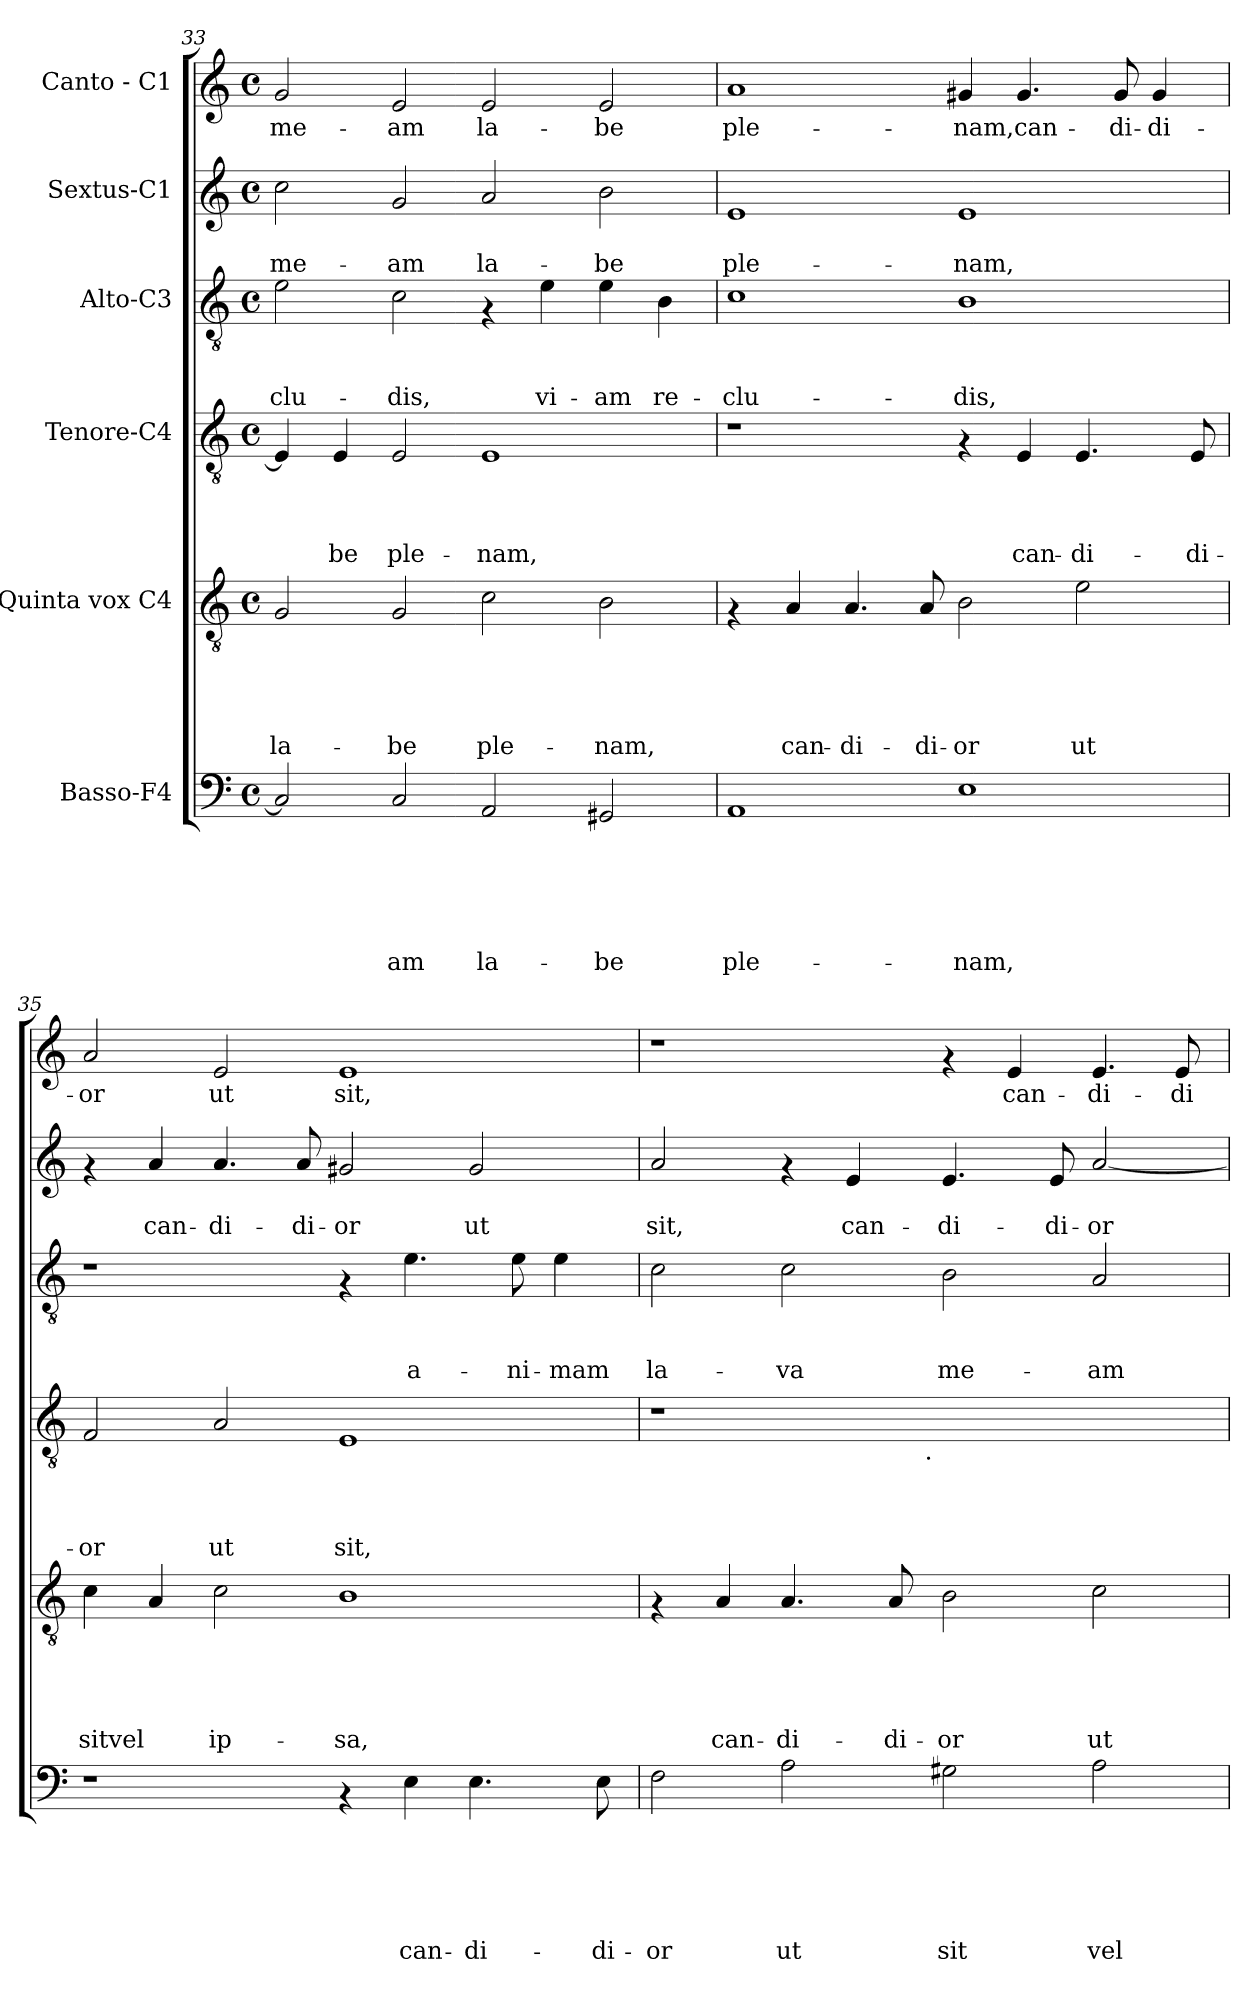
**kern	**text	**text	**text	**text	**text	**text	**kern	**text	**text	**text	**text	**text	**kern	**text	**text	**text	**text	**kern	**text	**text	**text	**kern	**text	**text	**kern	**text
*part6	*part6	*part6	*part6	*part6	*part6	*part6	*part5	*part5	*part5	*part5	*part5	*part5	*part4	*part4	*part4	*part4	*part4	*part3	*part3	*part3	*part3	*part2	*part2	*part2	*part1	*part1
*staff6	*staff6	*staff6	*staff6	*staff6	*staff6	*staff6	*staff5	*staff5	*staff5	*staff5	*staff5	*staff5	*staff4	*staff4	*staff4	*staff4	*staff4	*staff3	*staff3	*staff3	*staff3	*staff2	*staff2	*staff2	*staff1	*staff1
*I"Basso-F4	*	*	*	*	*	*	*I"Quinta vox C4	*	*	*	*	*	*I"Tenore-C4	*	*	*	*	*I"Alto-C3	*	*	*	*I"Sextus-C1	*	*	*I"Canto - C1	*
*clefF4	*	*	*	*	*	*	*clefGv2	*	*	*	*	*	*clefGv2	*	*	*	*	*clefGv2	*	*	*	*clefG2	*	*	*clefG2	*
*k[]	*	*	*	*	*	*	*k[]	*	*	*	*	*	*k[]	*	*	*	*	*k[]	*	*	*	*k[]	*	*	*k[]	*
*C:	*	*	*	*	*	*	*C:	*	*	*	*	*	*C:	*	*	*	*	*C:	*	*	*	*C:	*	*	*C:	*
*M4/4	*	*	*	*	*	*	*M4/4	*	*	*	*	*	*M4/4	*	*	*	*	*M4/4	*	*	*	*M4/4	*	*	*M4/4	*
*met(c)	*	*	*	*	*	*	*met(c)	*	*	*	*	*	*met(c)	*	*	*	*	*met(c)	*	*	*	*met(c)	*	*	*met(c)	*
=33	=33	=33	=33	=33	=33	=33	=33	=33	=33	=33	=33	=33	=33	=33	=33	=33	=33	=33	=33	=33	=33	=33	=33	=33	=33	=33
!	!	!	!	!	!	!	!	!	!	!	!	!LO:LY:b	!	!	!	!	!	!	!	!	!LO:LY:b	!	!	!LO:LY:b	!	!LO:LY:b
2C/]	.	.	.	.	.	.	2G/	.	.	.	.	la-	4E/]	.	.	.	.	2e\	.	.	-clu-	2cc\	.	me-	2g/	me-
!	!	!	!	!	!	!	!	!	!	!	!	!	!	!	!	!	!LO:LY:b	!	!	!	!	!	!	!	!	!
.	.	.	.	.	.	.	.	.	.	.	.	.	4E/	.	.	.	-be	.	.	.	.	.	.	.	.	.
!	!	!	!	!	!	!LO:LY:b	!	!	!	!	!	!LO:LY:b	!	!	!	!	!LO:LY:b	!	!	!	!LO:LY:b	!	!	!LO:LY:b	!	!LO:LY:b
2C/	.	.	.	.	.	-am	2G/	.	.	.	.	-be	2E/	.	.	.	ple-	2c\	.	.	-dis,	2g/	.	-am	2e/	-am
!	!	!	!	!	!	!LO:LY:b	!	!	!	!	!	!LO:LY:b	!	!	!	!	!LO:LY:b	!	!	!	!	!	!	!LO:LY:b	!	!LO:LY:b
2AA/	.	.	.	.	.	la-	2c\	.	.	.	.	ple-	1E	.	.	.	-nam,	4rF	.	.	.	2a/	.	la-	2e/	la-
!	!	!	!	!	!	!	!	!	!	!	!	!	!	!	!	!	!	!	!	!	!LO:LY:b	!	!	!	!	!
.	.	.	.	.	.	.	.	.	.	.	.	.	.	.	.	.	.	4e\	.	.	vi-	.	.	.	.	.
!	!	!	!	!	!	!LO:LY:b	!	!	!	!	!	!LO:LY:b	!	!	!	!	!	!	!	!	!LO:LY:b	!	!	!LO:LY:b	!	!LO:LY:b
2GG#X/	.	.	.	.	.	-be	2B\	.	.	.	.	-nam,	.	.	.	.	.	4e\	.	.	-am	2b\	.	-be	2e/	-be
!	!	!	!	!	!	!	!	!	!	!	!	!	!	!	!	!	!	!	!	!	!LO:LY:b	!	!	!	!	!
.	.	.	.	.	.	.	.	.	.	.	.	.	.	.	.	.	.	4B\	.	.	re-	.	.	.	.	.
!!LO:PB:g=z
=34	=34	=34	=34	=34	=34	=34	=34	=34	=34	=34	=34	=34	=34	=34	=34	=34	=34	=34	=34	=34	=34	=34	=34	=34	=34	=34
!	!	!	!	!	!	!LO:LY:b	!	!	!	!	!	!	!	!	!	!	!	!	!	!	!LO:LY:b	!	!	!LO:LY:b	!	!LO:LY:b
1AA	.	.	.	.	.	ple-	4rF	.	.	.	.	.	1r	.	.	.	.	1c	.	.	-clu-	1e	.	ple-	1a	ple-
!	!	!	!	!	!	!	!	!	!	!	!	!LO:LY:b	!	!	!	!	!	!	!	!	!	!	!	!	!	!
.	.	.	.	.	.	.	4A/	.	.	.	.	can-	.	.	.	.	.	.	.	.	.	.	.	.	.	.
!	!	!	!	!	!	!	!	!	!	!	!	!LO:LY:b	!	!	!	!	!	!	!	!	!	!	!	!	!	!
.	.	.	.	.	.	.	4.A/	.	.	.	.	-di-	.	.	.	.	.	.	.	.	.	.	.	.	.	.
!	!	!	!	!	!	!	!	!	!	!	!	!LO:LY:b	!	!	!	!	!	!	!	!	!	!	!	!	!	!
.	.	.	.	.	.	.	8A/	.	.	.	.	-di-	.	.	.	.	.	.	.	.	.	.	.	.	.	.
!	!	!	!	!	!	!LO:LY:b	!	!	!	!	!	!LO:LY:b	!	!	!	!	!	!	!	!	!LO:LY:b	!	!	!LO:LY:b	!	!LO:LY:b
1E	.	.	.	.	.	-nam,	2B\	.	.	.	.	-or	4rF	.	.	.	.	1B	.	.	-dis,	1e	.	-nam,	4g#X/	-nam,can-
!	!	!	!	!	!	!	!	!	!	!	!	!	!	!	!	!	!LO:LY:b	!	!	!	!	!	!	!	!	!
.	.	.	.	.	.	.	.	.	.	.	.	.	4E/	.	.	.	can-	.	.	.	.	.	.	.	4.g#/	.
!	!	!	!	!	!	!	!	!	!	!	!	!LO:LY:b	!	!	!	!	!LO:LY:b	!	!	!	!	!	!	!	!	!
.	.	.	.	.	.	.	2e\	.	.	.	.	ut	4.E/	.	.	.	-di-	.	.	.	.	.	.	.	.	.
!	!	!	!	!	!	!	!	!	!	!	!	!	!	!	!	!	!	!	!	!	!	!	!	!	!	!LO:LY:b
.	.	.	.	.	.	.	.	.	.	.	.	.	.	.	.	.	.	.	.	.	.	.	.	.	8g#/	-di-
!	!	!	!	!	!	!	!	!	!	!	!	!	!	!	!	!	!	!	!	!	!	!	!	!	!	!LO:LY:b
.	.	.	.	.	.	.	.	.	.	.	.	.	.	.	.	.	.	.	.	.	.	.	.	.	4g#/	-di-
!	!	!	!	!	!	!	!	!	!	!	!	!	!	!	!	!	!LO:LY:b	!	!	!	!	!	!	!	!	!
.	.	.	.	.	.	.	.	.	.	.	.	.	8E/	.	.	.	-di-	.	.	.	.	.	.	.	.	.
=35	=35	=35	=35	=35	=35	=35	=35	=35	=35	=35	=35	=35	=35	=35	=35	=35	=35	=35	=35	=35	=35	=35	=35	=35	=35	=35
!	!	!	!	!	!	!	!	!	!	!	!	!LO:LY:b	!	!	!	!	!LO:LY:b	!	!	!	!	!	!	!	!	!LO:LY:b
1r	.	.	.	.	.	.	4c\	.	.	.	.	sitvel	2F/	.	.	.	-or	1r	.	.	.	4rf	.	.	2a/	-or
!	!	!	!	!	!	!	!	!	!	!	!	!	!	!	!	!	!	!	!	!	!	!	!	!LO:LY:b	!	!
.	.	.	.	.	.	.	4A/	.	.	.	.	.	.	.	.	.	.	.	.	.	.	4a/	.	can-	.	.
!	!	!	!	!	!	!	!	!	!	!	!	!LO:LY:b	!	!	!	!	!LO:LY:b	!	!	!	!	!	!	!LO:LY:b	!	!LO:LY:b
.	.	.	.	.	.	.	2c\	.	.	.	.	ip-	2A/	.	.	.	ut	.	.	.	.	4.a/	.	-di-	2e/	ut
!	!	!	!	!	!	!	!	!	!	!	!	!	!	!	!	!	!	!	!	!	!	!	!	!LO:LY:b	!	!
.	.	.	.	.	.	.	.	.	.	.	.	.	.	.	.	.	.	.	.	.	.	8a/	.	-di-	.	.
!	!	!	!	!	!	!	!	!	!	!	!	!LO:LY:b	!	!	!	!	!LO:LY:b	!	!	!	!	!	!	!LO:LY:b	!	!LO:LY:b
4rAA	.	.	.	.	.	.	1B	.	.	.	.	-sa,	1E	.	.	.	sit,	4rF	.	.	.	2g#X/	.	-or	1e	sit,
!	!	!	!	!	!	!LO:LY:b	!	!	!	!	!	!	!	!	!	!	!	!	!	!	!LO:LY:b	!	!	!	!	!
4E\	.	.	.	.	.	can-	.	.	.	.	.	.	.	.	.	.	.	4.e\	.	.	a-	.	.	.	.	.
!	!	!	!	!	!	!LO:LY:b	!	!	!	!	!	!	!	!	!	!	!	!	!	!	!	!	!	!LO:LY:b	!	!
4.E\	.	.	.	.	.	-di-	.	.	.	.	.	.	.	.	.	.	.	.	.	.	.	2g#/	.	ut	.	.
!	!	!	!	!	!	!	!	!	!	!	!	!	!	!	!	!	!	!	!	!	!LO:LY:b	!	!	!	!	!
.	.	.	.	.	.	.	.	.	.	.	.	.	.	.	.	.	.	8e\	.	.	-ni-	.	.	.	.	.
!	!	!	!	!	!	!	!	!	!	!	!	!	!	!	!	!	!	!	!	!	!LO:LY:b	!	!	!	!	!
.	.	.	.	.	.	.	.	.	.	.	.	.	.	.	.	.	.	4e\	.	.	-mam	.	.	.	.	.
!	!	!	!	!	!	!LO:LY:b	!	!	!	!	!	!	!	!	!	!	!	!	!	!	!	!	!	!	!	!
8E\	.	.	.	.	.	-di-	.	.	.	.	.	.	.	.	.	.	.	.	.	.	.	.	.	.	.	.
=36	=36	=36	=36	=36	=36	=36	=36	=36	=36	=36	=36	=36	=36	=36	=36	=36	=36	=36	=36	=36	=36	=36	=36	=36	=36	=36
!	!	!	!	!	!	!LO:LY:b	!	!	!	!	!	!	!	!	!	!	!	!	!	!	!LO:LY:b	!	!	!LO:LY:b	!	!
*	*	*	*	*	*	*	*	*	*	*	*	*	*^	*	*	*	*	*	*	*	*	*	*	*	*	*
2F\	.	.	.	.	.	-or	4rF	.	.	.	.	.	1r	2ryy	.	.	.	.	2c\	.	.	la-	2a/	.	sit,	1r	.
!	!	!	!	!	!	!	!	!	!	!	!	!LO:LY:b	!	!	!	!	!	!	!	!	!	!	!	!	!	!	!
.	.	.	.	.	.	.	4A/	.	.	.	.	can-	.	.	.	.	.	.	.	.	.	.	.	.	.	.	.
!	!	!	!	!	!	!LO:LY:b	!	!	!	!	!	!LO:LY:b	!	!	!	!	!	!	!	!	!	!LO:LY:b	!	!	!	!	!
2A\	.	.	.	.	.	ut	4.A/	.	.	.	.	-di-	.	4...ryy	.	.	.	.	2c\	.	.	-va	4rf	.	.	.	.
!	!	!	!	!	!	!	!	!	!	!	!	!	!	!	!	!	!	!	!	!	!	!	!	!	!LO:LY:b	!	!
.	.	.	.	.	.	.	.	.	.	.	.	.	.	.	.	.	.	.	.	.	.	.	4e/	.	can-	.	.
!	!	!	!	!	!	!	!	!	!	!	!	!LO:LY:b	!	!	!	!	!	!	!	!	!	!	!	!	!	!	!
.	.	.	.	.	.	.	8A/	.	.	.	.	-di-	.	.	.	.	.	.	.	.	.	.	.	.	.	.	.
!	!	!	!	!	!	!	!	!	!	!	!	!	!	!LO:TX:b:t=.	!	!	!	!	!	!	!	!	!	!	!	!	!
.	.	.	.	.	.	.	.	.	.	.	.	.	.	1ryy	.	.	.	.	.	.	.	.	.	.	.	.	.
!	!	!	!	!	!	!LO:LY:b	!	!	!	!	!	!LO:LY:b	!	!	!	!	!	!	!	!	!	!LO:LY:b	!	!	!LO:LY:b	!	!
2G#X\	.	.	.	.	.	sit	2B\	.	.	.	.	-or	1ryy	.	.	.	.	.	2B\	.	.	me-	4.e/	.	-di-	4rf	.
!	!	!	!	!	!	!	!	!	!	!	!	!	!	!	!	!	!	!	!	!	!	!	!	!	!	!	!LO:LY:b
.	.	.	.	.	.	.	.	.	.	.	.	.	.	.	.	.	.	.	.	.	.	.	.	.	.	4e/	can-
!	!	!	!	!	!	!	!	!	!	!	!	!	!	!	!	!	!	!	!	!	!	!	!	!	!LO:LY:b	!	!
.	.	.	.	.	.	.	.	.	.	.	.	.	.	.	.	.	.	.	.	.	.	.	8e/	.	-di-	.	.
!	!	!	!	!	!	!LO:LY:b	!	!	!	!	!	!LO:LY:b	!	!	!	!	!	!	!	!	!	!LO:LY:b	!	!	!LO:LY:b	!	!LO:LY:b
2A\	.	.	.	.	.	vel	2c\	.	.	.	.	ut	.	.	.	.	.	.	2A/	.	.	-am	[>2a/	.	-or	4.e/	-di-
!	!	!	!	!	!	!	!	!	!	!	!	!	!	!	!	!	!	!	!	!	!	!	!	!	!	!	!LO:LY:b
.	.	.	.	.	.	.	.	.	.	.	.	.	.	.	.	.	.	.	.	.	.	.	.	.	.	8e/	-di-
.	.	.	.	.	.	.	.	.	.	.	.	.	.	32ryy	.	.	.	.	.	.	.	.	.	.	.	.	.
*	*	*	*	*	*	*	*	*	*	*	*	*	*v	*v	*	*	*	*	*	*	*	*	*	*	*	*	*
=	=	=	=	=	=	=	=	=	=	=	=	=	=	=	=	=	=	=	=	=	=	=	=	=	=	=
*-	*-	*-	*-	*-	*-	*-	*-	*-	*-	*-	*-	*-	*-	*-	*-	*-	*-	*-	*-	*-	*-	*-	*-	*-	*-	*-
